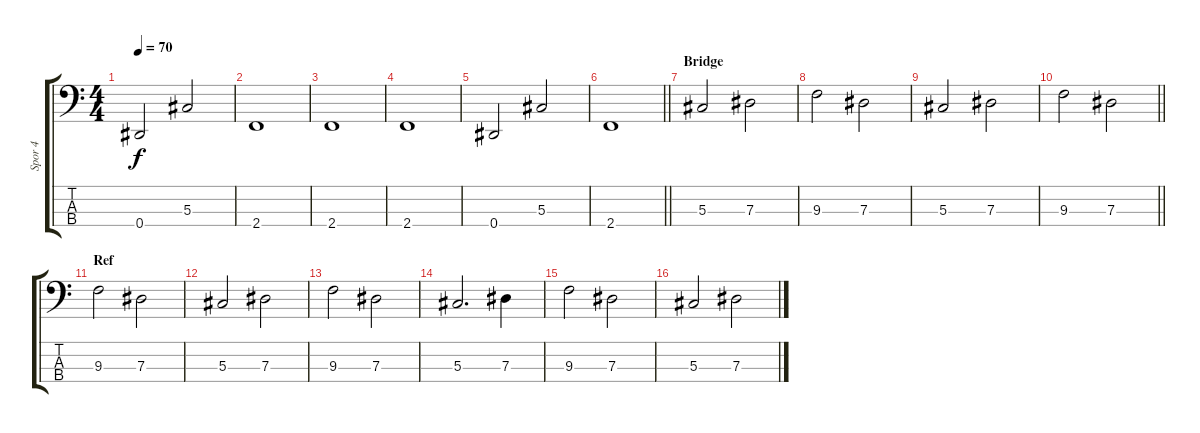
\track ("Spor 4" "Spor 4") {instrument electricbassfinger}
\staff {score tabs}
\tuning (Gb2 Db2 Ab1 Eb1) {hide}
\ts (4 4)
\tempo 70
\clef f4
\ks c
0.4.2{dy f} 5.3.2 |
2.4.1 |
2.4.1 |
2.4.1 |
0.4.2 5.3.2 |
\barLineRight lightlight
2.4.1 |
\section ("" "Bridge")
5.3.2 7.3.2 |
9.3.2 7.3.2 |
5.3.2 7.3.2 |
\barLineRight lightlight
9.3.2 7.3.2 |
\section ("" "Ref")
9.3.2 7.3.2 |
5.3.2 7.3.2 |
9.3.2 7.3.2 |
5.3.2{d} 7.3.4 |
9.3.2 7.3.2 |
5.3.2 7.3.2
